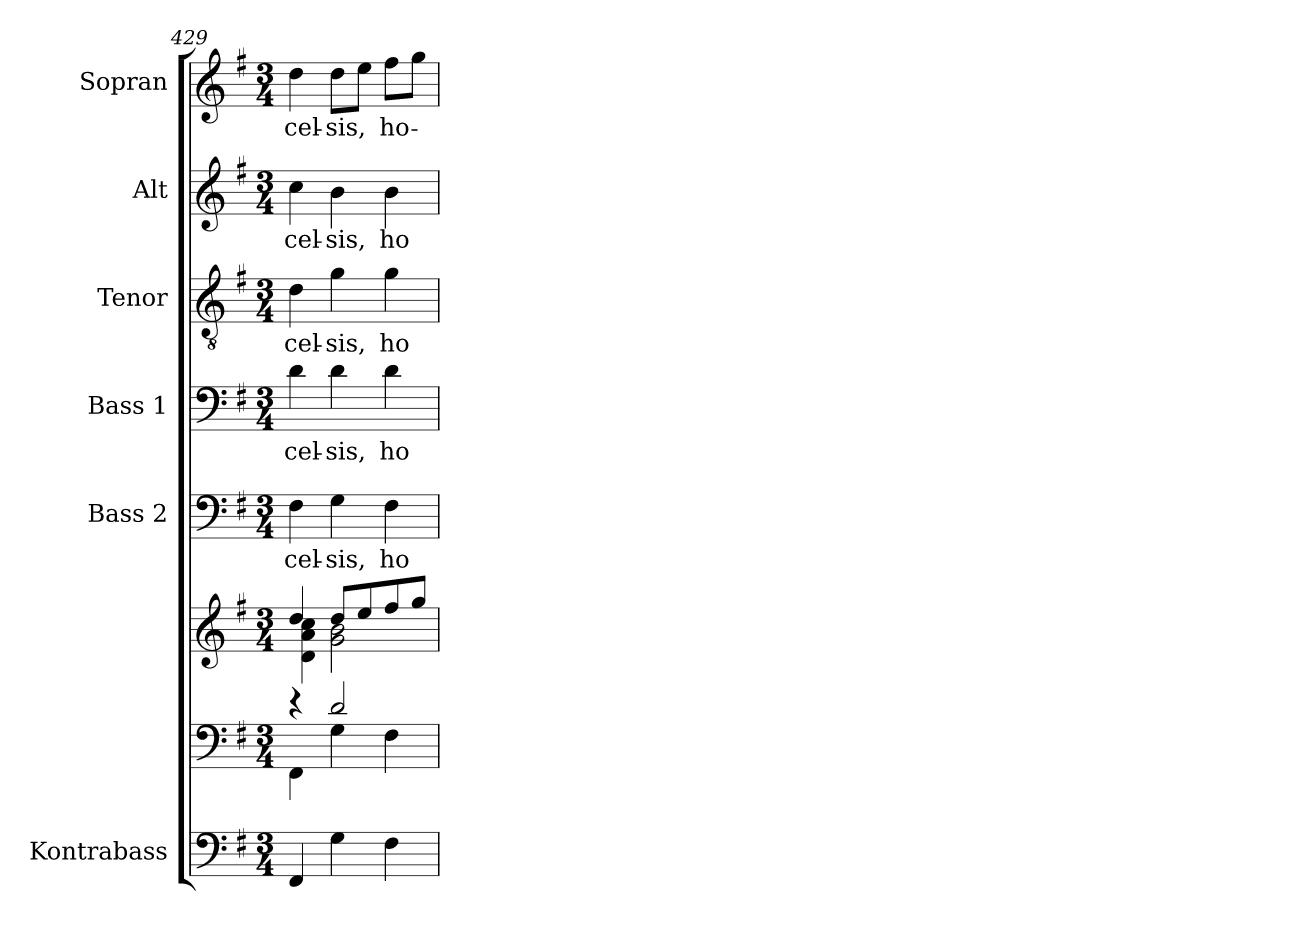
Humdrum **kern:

**kern	**kern	**kern	**kern	**text	**kern	**text	**kern	**text	**kern	**text	**kern	**text
*part7	*part6	*part6	*part5	*part5	*part4	*part4	*part3	*part3	*part2	*part2	*part1	*part1
*staff8	*staff7	*staff6	*staff5	*staff5	*staff4	*staff4	*staff3	*staff3	*staff2	*staff2	*staff1	*staff1
*I"Kontrabass	*	*	*I"Bass 2	*	*I"Bass 1	*	*I"Tenor	*	*I"Alt	*	*I"Sopran	*
*I'Kb.	*	*	*I'B. 2	*	*I'B. 1	*	*I'T.	*	*I'A.	*	*I'S.	*
*clefF4	*clefF4	*clefG2	*clefF4	*	*clefF4	*	*clefGv2	*	*clefG2	*	*clefG2	*
*ITrd7c12	*	*	*	*	*	*	*	*	*	*	*	*
*k[f#]	*k[f#]	*k[f#]	*k[f#]	*	*k[f#]	*	*k[f#]	*	*k[f#]	*	*k[f#]	*
*G:	*G:	*G:	*G:	*	*G:	*	*G:	*	*G:	*	*G:	*
*M3/4	*M3/4	*M3/4	*M3/4	*	*M3/4	*	*M3/4	*	*M3/4	*	*M3/4	*
=429	=429	=429	=429	=429	=429	=429	=429	=429	=429	=429	=429	=429
*	*^	*^	*	*	*	*	*	*	*	*	*	*
!	!	!	!	!	!	!LO:LY:b	!	!LO:LY:b	!	!LO:LY:b	!	!LO:LY:b	!	!LO:LY:b
4FFF#/	4r	4FF#\	4dd/	4d\ 4a\ 4cc\	4F#\	-cel-	4d\	-cel-	4d\	-cel-	4cc\	-cel-	4dd\	-cel-
!	!	!	!	!	!	!LO:LY:b	!	!LO:LY:b	!	!LO:LY:b	!	!LO:LY:b	!	!LO:LY:b
4GG\	2d/	4G\	8dd/L	2g\ 2b\	4G\	-sis,	4d\	-sis,	4g\	-sis,	4b\	-sis,	8dd\L	-sis,
.	.	.	8ee/	.	.	.	.	.	.	.	.	.	8ee\J	.
!	!	!	!	!	!	!LO:LY:b	!	!LO:LY:b	!	!LO:LY:b	!	!LO:LY:b	!	!LO:LY:b
4FF#\	.	4F#\	8ff#/	.	4F#\	ho-	4d\	ho-	4g\	ho-	4b\	ho-	8ff#\L	ho-
.	.	.	8gg/J	.	.	.	.	.	.	.	.	.	8gg\J	.
*	*v	*v	*	*	*	*	*	*	*	*	*	*	*	*
*	*	*v	*v	*	*	*	*	*	*	*	*	*	*
=	=	=	=	=	=	=	=	=	=	=	=	=
*-	*-	*-	*-	*-	*-	*-	*-	*-	*-	*-	*-	*-
